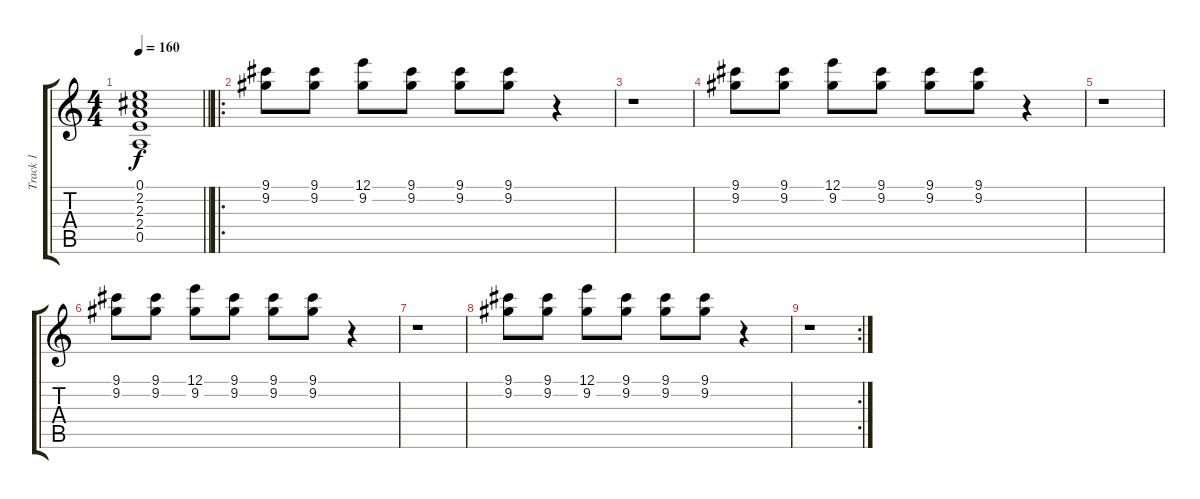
\track ("Track 1" "Track 1") {instrument acousticguitarsteel}
\staff {score tabs}
\tuning (E4 B3 G3 D3 A2 E2) {hide}
\ts (4 4)
\tempo 160
\clef g2
\barLineRight lightlight
\ks c
(0.1{t} 2.2{t} 2.3{t} 2.4{t} 0.5{t}).1{dy f} |
\ro
(9.1 9.2).8 (9.1 9.2).8 (12.1 9.2).8 (9.1 9.2).8 (9.1 9.2).8 (9.1 9.2).8 r.4 |
r.1 |
(9.1 9.2).8 (9.1 9.2).8 (12.1 9.2).8 (9.1 9.2).8 (9.1 9.2).8 (9.1 9.2).8 r.4 |
r.1 |
(9.1 9.2).8 (9.1 9.2).8 (12.1 9.2).8 (9.1 9.2).8 (9.1 9.2).8 (9.1 9.2).8 r.4 |
r.1 |
(9.1 9.2).8 (9.1 9.2).8 (12.1 9.2).8 (9.1 9.2).8 (9.1 9.2).8 (9.1 9.2).8 r.4 |
\rc 2
r.1
